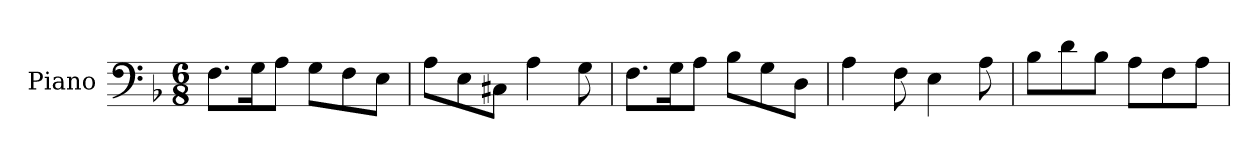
**kern
*part1
*staff1
*I"Piano
*I'Pno.
*clefF4
*k[b-]
*M6/8
*MM120
=1
8.F\L
16G\K
8A\J
8G\L
8F\
8E\J
=2
8A\L
8E\
8C#X\J
4A\
8G\
=3
8.F\L
16G\K
8A\J
8B-\L
8G\
8D\J
=4
4A\
8F\
4E\
8A\
=5
8B-\L
8d\
8B-\J
8A\L
8F\
8A\J
=
*-
